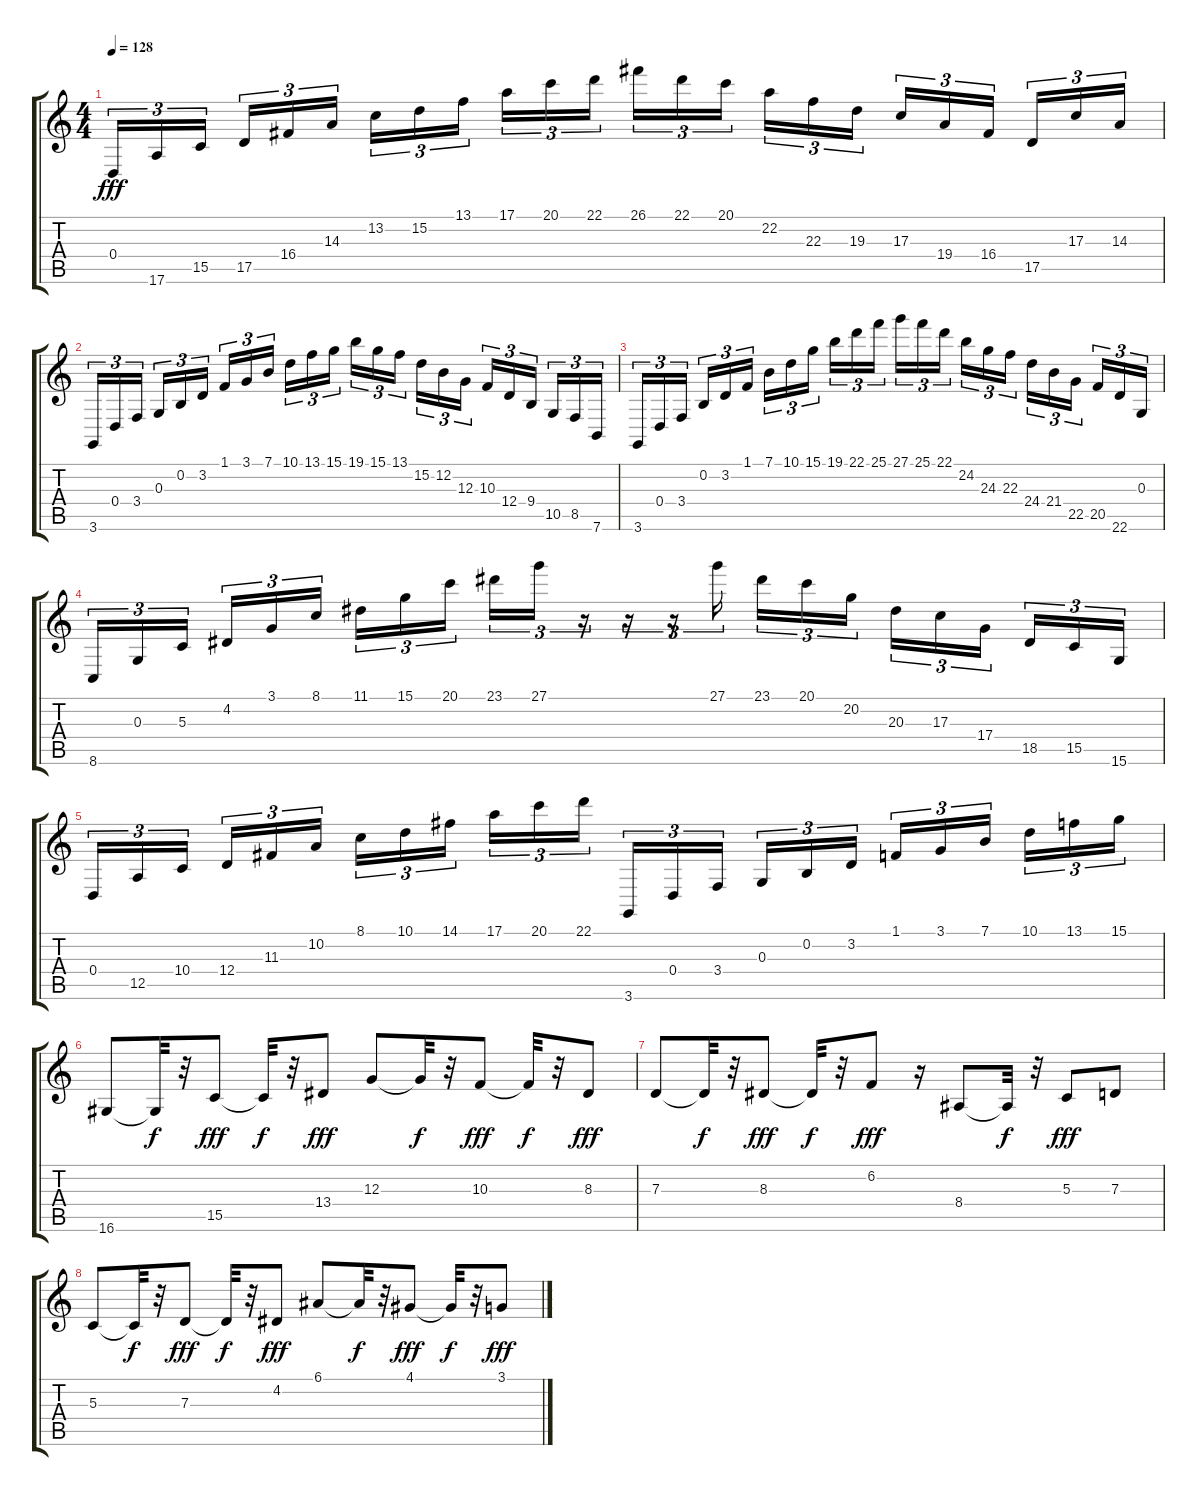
\track "" {instrument lead1square}
\staff {score tabs}
\tuning (E4 B3 G3 D3 A2 E2) {hide}
\ts (4 4)
\tempo 128
\clef g2
\ks c
0.4.16{tu (3 2) dy fff} 17.6.16{tu (3 2)} 15.5.16{tu (3 2)} 17.5.16{tu (3 2)} 16.4.16{tu (3 2)} 14.3.16{tu (3 2)} 13.2.16{tu (3 2)} 15.2.16{tu (3 2)} 13.1.16{tu (3 2)} 17.1.16{tu (3 2)} 20.1.16{tu (3 2)} 22.1.16{tu (3 2)} 26.1.16{tu (3 2)} 22.1.16{tu (3 2)} 20.1.16{tu (3 2)} 22.2.16{tu (3 2)} 22.3.16{tu (3 2)} 19.3.16{tu (3 2)} 17.3.16{tu (3 2)} 19.4.16{tu (3 2)} 16.4.16{tu (3 2)} 17.5.16{tu (3 2)} 17.3.16{tu (3 2)} 14.3.16{tu (3 2)} |
3.6.16{tu (3 2)} 0.4.16{tu (3 2)} 3.4.16{tu (3 2)} 0.3.16{tu (3 2)} 0.2.16{tu (3 2)} 3.2.16{tu (3 2)} 1.1.16{tu (3 2)} 3.1.16{tu (3 2)} 7.1.16{tu (3 2)} 10.1.16{tu (3 2)} 13.1.16{tu (3 2)} 15.1.16{tu (3 2)} 19.1.16{tu (3 2)} 15.1.16{tu (3 2)} 13.1.16{tu (3 2)} 15.2.16{tu (3 2)} 12.2.16{tu (3 2)} 12.3.16{tu (3 2)} 10.3.16{tu (3 2)} 12.4.16{tu (3 2)} 9.4.16{tu (3 2)} 10.5.16{tu (3 2)} 8.5.16{tu (3 2)} 7.6.16{tu (3 2)} |
3.6.16{tu (3 2)} 0.4.16{tu (3 2)} 3.4.16{tu (3 2)} 0.2.16{tu (3 2)} 3.2.16{tu (3 2)} 1.1.16{tu (3 2)} 7.1.16{tu (3 2)} 10.1.16{tu (3 2)} 15.1.16{tu (3 2)} 19.1.16{tu (3 2)} 22.1.16{tu (3 2)} 25.1.16{tu (3 2)} 27.1.16{tu (3 2)} 25.1.16{tu (3 2)} 22.1.16{tu (3 2)} 24.2.16{tu (3 2)} 24.3.16{tu (3 2)} 22.3.16{tu (3 2)} 24.4.16{tu (3 2)} 21.4.16{tu (3 2)} 22.5.16{tu (3 2)} 20.5.16{tu (3 2)} 22.6.16{tu (3 2)} 0.3.16{tu (3 2)} |
8.6.16{tu (3 2)} 0.3.16{tu (3 2)} 5.3.16{tu (3 2)} 4.2.16{tu (3 2)} 3.1.16{tu (3 2)} 8.1.16{tu (3 2)} 11.1.16{tu (3 2)} 15.1.16{tu (3 2)} 20.1.16{tu (3 2)} 23.1.16{tu (3 2)} 27.1.16{tu (3 2)} r.16{tu (3 2)} r.16{tu (3 2)} r.16{tu (3 2)} 27.1.16{tu (3 2)} 23.1.16{tu (3 2)} 20.1.16{tu (3 2)} 20.2.16{tu (3 2)} 20.3.16{tu (3 2)} 17.3.16{tu (3 2)} 17.4.16{tu (3 2)} 18.5.16{tu (3 2)} 15.5.16{tu (3 2)} 15.6.16{tu (3 2)} |
0.4.16{tu (3 2)} 12.5.16{tu (3 2)} 10.4.16{tu (3 2)} 12.4.16{tu (3 2)} 11.3.16{tu (3 2)} 10.2.16{tu (3 2)} 8.1.16{tu (3 2)} 10.1.16{tu (3 2)} 14.1.16{tu (3 2)} 17.1.16{tu (3 2)} 20.1.16{tu (3 2)} 22.1.16{tu (3 2)} 3.6.16{tu (3 2)} 0.4.16{tu (3 2)} 3.4.16{tu (3 2)} 0.3.16{tu (3 2)} 0.2.16{tu (3 2)} 3.2.16{tu (3 2)} 1.1.16{tu (3 2)} 3.1.16{tu (3 2)} 7.1.16{tu (3 2)} 10.1.16{tu (3 2)} 13.1.16{tu (3 2)} 15.1.16{tu (3 2)} |
16.6.8 16.6{t}.32{dy f} r.32 15.5.8{dy fff} 15.5{t}.32{dy f} r.32 13.4.8{dy fff} 12.3.8 12.3{t}.32{dy f} r.32 10.3.8{dy fff} 10.3{t}.32{dy f} r.32 8.3.8{dy fff} |
7.3.8 7.3{t}.32{dy f} r.32 8.3.8{dy fff} 8.3{t}.32{dy f} r.32 6.2.8{dy fff} r.16 8.4.8 8.4{t}.32{dy f} r.32 5.3.8{dy fff} 7.3.8 |
5.3.8 5.3{t}.32{dy f} r.32 7.3.8{dy fff} 7.3{t}.32{dy f} r.32 4.2.8{dy fff} 6.1.8 6.1{t}.32{dy f} r.32 4.1.8{dy fff} 4.1{t}.32{dy f} r.32 3.1.8{dy fff}
